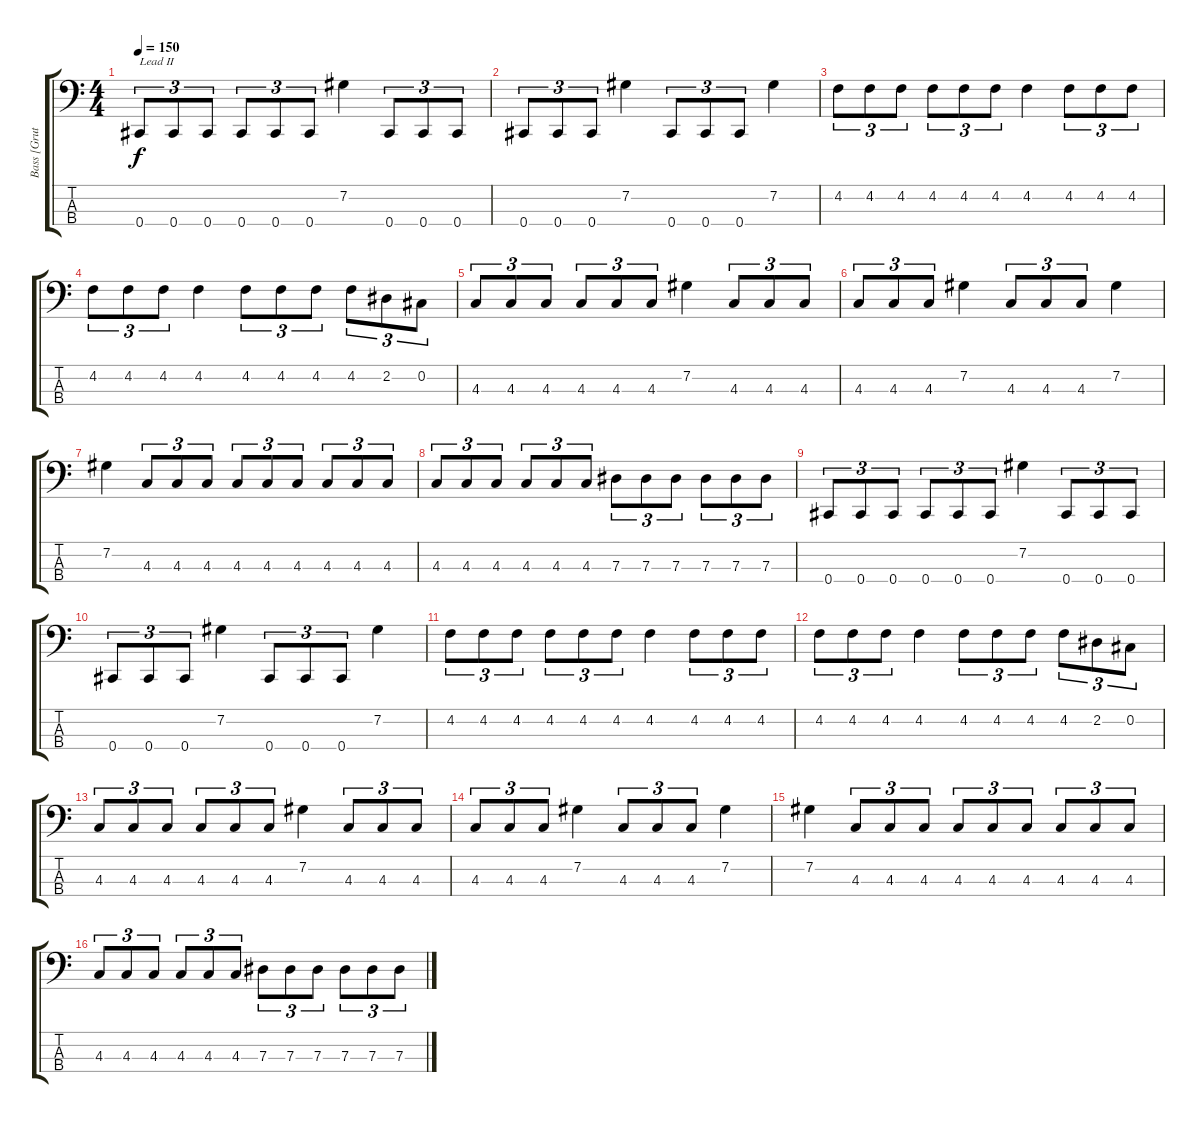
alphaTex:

\track ("Bass [Grutle Kjellsson]" "Bass [Grut") {instrument electricbasspick}
\staff {score tabs}
\tuning (Gb2 Db2 Ab1 Db1) {hide}
\ts (4 4)
\tempo 150
\clef f4
\ks c
0.4.8{tu (3 2) txt "Lead II" dy f} 0.4.8{tu (3 2)} 0.4.8{tu (3 2)} 0.4.8{tu (3 2)} 0.4.8{tu (3 2)} 0.4.8{tu (3 2)} 7.2.4 0.4.8{tu (3 2)} 0.4.8{tu (3 2)} 0.4.8{tu (3 2)} |
0.4.8{tu (3 2)} 0.4.8{tu (3 2)} 0.4.8{tu (3 2)} 7.2.4 0.4.8{tu (3 2)} 0.4.8{tu (3 2)} 0.4.8{tu (3 2)} 7.2.4 |
4.2.8{tu (3 2)} 4.2.8{tu (3 2)} 4.2.8{tu (3 2)} 4.2.8{tu (3 2)} 4.2.8{tu (3 2)} 4.2.8{tu (3 2)} 4.2.4 4.2.8{tu (3 2)} 4.2.8{tu (3 2)} 4.2.8{tu (3 2)} |
4.2.8{tu (3 2)} 4.2.8{tu (3 2)} 4.2.8{tu (3 2)} 4.2.4 4.2.8{tu (3 2)} 4.2.8{tu (3 2)} 4.2.8{tu (3 2)} 4.2.8{tu (3 2)} 2.2.8{tu (3 2)} 0.2.8{tu (3 2)} |
4.3.8{tu (3 2)} 4.3.8{tu (3 2)} 4.3.8{tu (3 2)} 4.3.8{tu (3 2)} 4.3.8{tu (3 2)} 4.3.8{tu (3 2)} 7.2.4 4.3.8{tu (3 2)} 4.3.8{tu (3 2)} 4.3.8{tu (3 2)} |
4.3.8{tu (3 2)} 4.3.8{tu (3 2)} 4.3.8{tu (3 2)} 7.2.4 4.3.8{tu (3 2)} 4.3.8{tu (3 2)} 4.3.8{tu (3 2)} 7.2.4 |
7.2.4 4.3.8{tu (3 2)} 4.3.8{tu (3 2)} 4.3.8{tu (3 2)} 4.3.8{tu (3 2)} 4.3.8{tu (3 2)} 4.3.8{tu (3 2)} 4.3.8{tu (3 2)} 4.3.8{tu (3 2)} 4.3.8{tu (3 2)} |
4.3.8{tu (3 2)} 4.3.8{tu (3 2)} 4.3.8{tu (3 2)} 4.3.8{tu (3 2)} 4.3.8{tu (3 2)} 4.3.8{tu (3 2)} 7.3.8{tu (3 2)} 7.3.8{tu (3 2)} 7.3.8{tu (3 2)} 7.3.8{tu (3 2)} 7.3.8{tu (3 2)} 7.3.8{tu (3 2)} |
0.4.8{tu (3 2)} 0.4.8{tu (3 2)} 0.4.8{tu (3 2)} 0.4.8{tu (3 2)} 0.4.8{tu (3 2)} 0.4.8{tu (3 2)} 7.2.4 0.4.8{tu (3 2)} 0.4.8{tu (3 2)} 0.4.8{tu (3 2)} |
0.4.8{tu (3 2)} 0.4.8{tu (3 2)} 0.4.8{tu (3 2)} 7.2.4 0.4.8{tu (3 2)} 0.4.8{tu (3 2)} 0.4.8{tu (3 2)} 7.2.4 |
4.2.8{tu (3 2)} 4.2.8{tu (3 2)} 4.2.8{tu (3 2)} 4.2.8{tu (3 2)} 4.2.8{tu (3 2)} 4.2.8{tu (3 2)} 4.2.4 4.2.8{tu (3 2)} 4.2.8{tu (3 2)} 4.2.8{tu (3 2)} |
4.2.8{tu (3 2)} 4.2.8{tu (3 2)} 4.2.8{tu (3 2)} 4.2.4 4.2.8{tu (3 2)} 4.2.8{tu (3 2)} 4.2.8{tu (3 2)} 4.2.8{tu (3 2)} 2.2.8{tu (3 2)} 0.2.8{tu (3 2)} |
4.3.8{tu (3 2)} 4.3.8{tu (3 2)} 4.3.8{tu (3 2)} 4.3.8{tu (3 2)} 4.3.8{tu (3 2)} 4.3.8{tu (3 2)} 7.2.4 4.3.8{tu (3 2)} 4.3.8{tu (3 2)} 4.3.8{tu (3 2)} |
4.3.8{tu (3 2)} 4.3.8{tu (3 2)} 4.3.8{tu (3 2)} 7.2.4 4.3.8{tu (3 2)} 4.3.8{tu (3 2)} 4.3.8{tu (3 2)} 7.2.4 |
7.2.4 4.3.8{tu (3 2)} 4.3.8{tu (3 2)} 4.3.8{tu (3 2)} 4.3.8{tu (3 2)} 4.3.8{tu (3 2)} 4.3.8{tu (3 2)} 4.3.8{tu (3 2)} 4.3.8{tu (3 2)} 4.3.8{tu (3 2)} |
4.3.8{tu (3 2)} 4.3.8{tu (3 2)} 4.3.8{tu (3 2)} 4.3.8{tu (3 2)} 4.3.8{tu (3 2)} 4.3.8{tu (3 2)} 7.3.8{tu (3 2)} 7.3.8{tu (3 2)} 7.3.8{tu (3 2)} 7.3.8{tu (3 2)} 7.3.8{tu (3 2)} 7.3.8{tu (3 2)}
